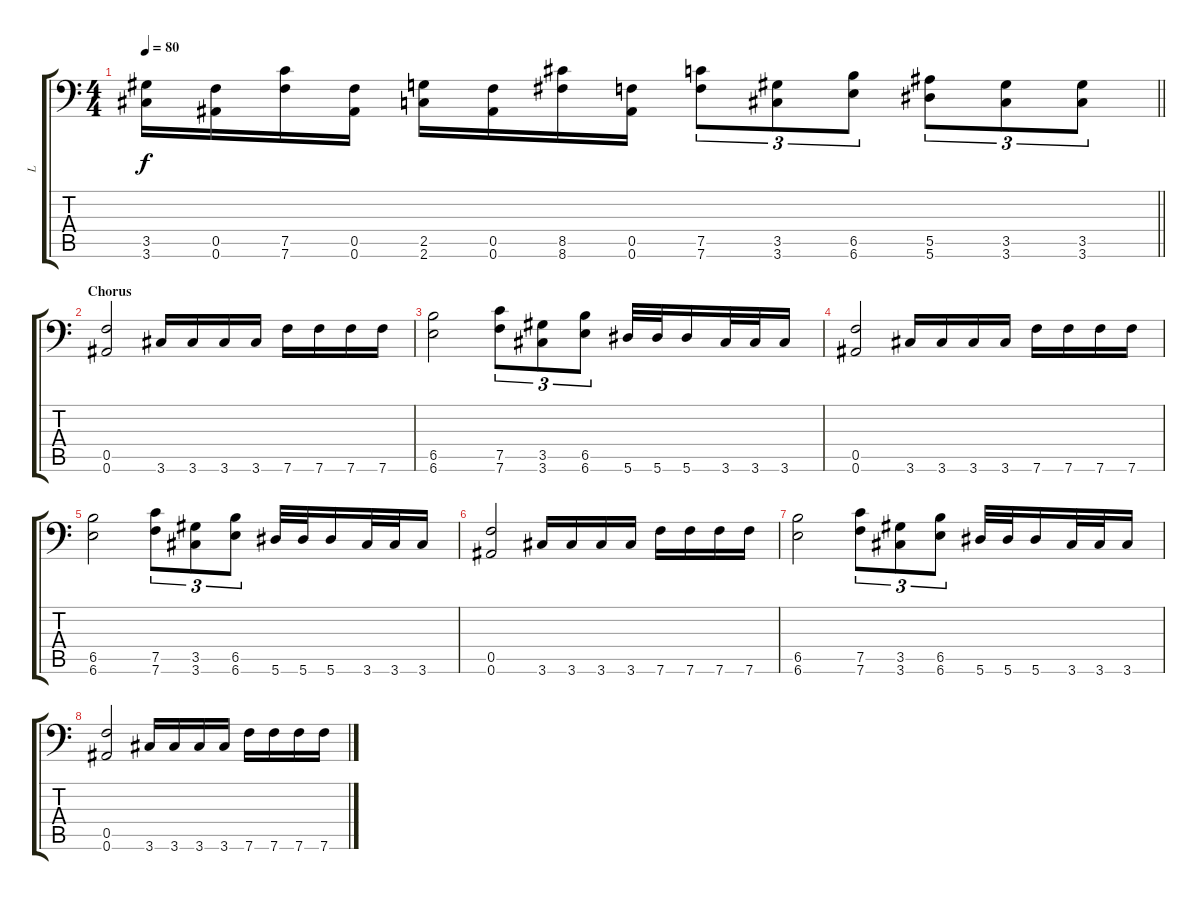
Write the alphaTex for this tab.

\track ("L" "L") {instrument distortionguitar}
\staff {score tabs}
\tuning (C4 G3 Eb3 Bb2 F2 Bb1) {hide}
\ts (4 4)
\tempo 80
\clef f4
\barLineRight lightlight
\ks c
(3.5 3.6).16{dy f} (0.5 0.6).16 (7.5 7.6).16 (0.5 0.6).16 (2.5 2.6).16 (0.5 0.6).16 (8.5 8.6).16 (0.5 0.6).16 (7.5 7.6).8{tu (3 2)} (3.5 3.6).8{tu (3 2)} (6.5 6.6).8{tu (3 2)} (5.5 5.6).8{tu (3 2)} (3.5 3.6).8{tu (3 2)} (3.5 3.6).8{tu (3 2)} |
\section ("" "Chorus")
(0.5 0.6).2 3.6.16 3.6.16 3.6.16 3.6.16 7.6.16 7.6.16 7.6.16 7.6.16 |
(6.5 6.6).2 (7.5 7.6).8{tu (3 2)} (3.5 3.6).8{tu (3 2)} (6.5 6.6).8{tu (3 2)} 5.6.32 5.6.32 5.6.16 3.6.32 3.6.32 3.6.16 |
(0.5 0.6).2 3.6.16 3.6.16 3.6.16 3.6.16 7.6.16 7.6.16 7.6.16 7.6.16 |
(6.5 6.6).2 (7.5 7.6).8{tu (3 2)} (3.5 3.6).8{tu (3 2)} (6.5 6.6).8{tu (3 2)} 5.6.32 5.6.32 5.6.16 3.6.32 3.6.32 3.6.16 |
(0.5 0.6).2 3.6.16 3.6.16 3.6.16 3.6.16 7.6.16 7.6.16 7.6.16 7.6.16 |
(6.5 6.6).2 (7.5 7.6).8{tu (3 2)} (3.5 3.6).8{tu (3 2)} (6.5 6.6).8{tu (3 2)} 5.6.32 5.6.32 5.6.16 3.6.32 3.6.32 3.6.16 |
(0.5 0.6).2 3.6.16 3.6.16 3.6.16 3.6.16 7.6.16 7.6.16 7.6.16 7.6.16
